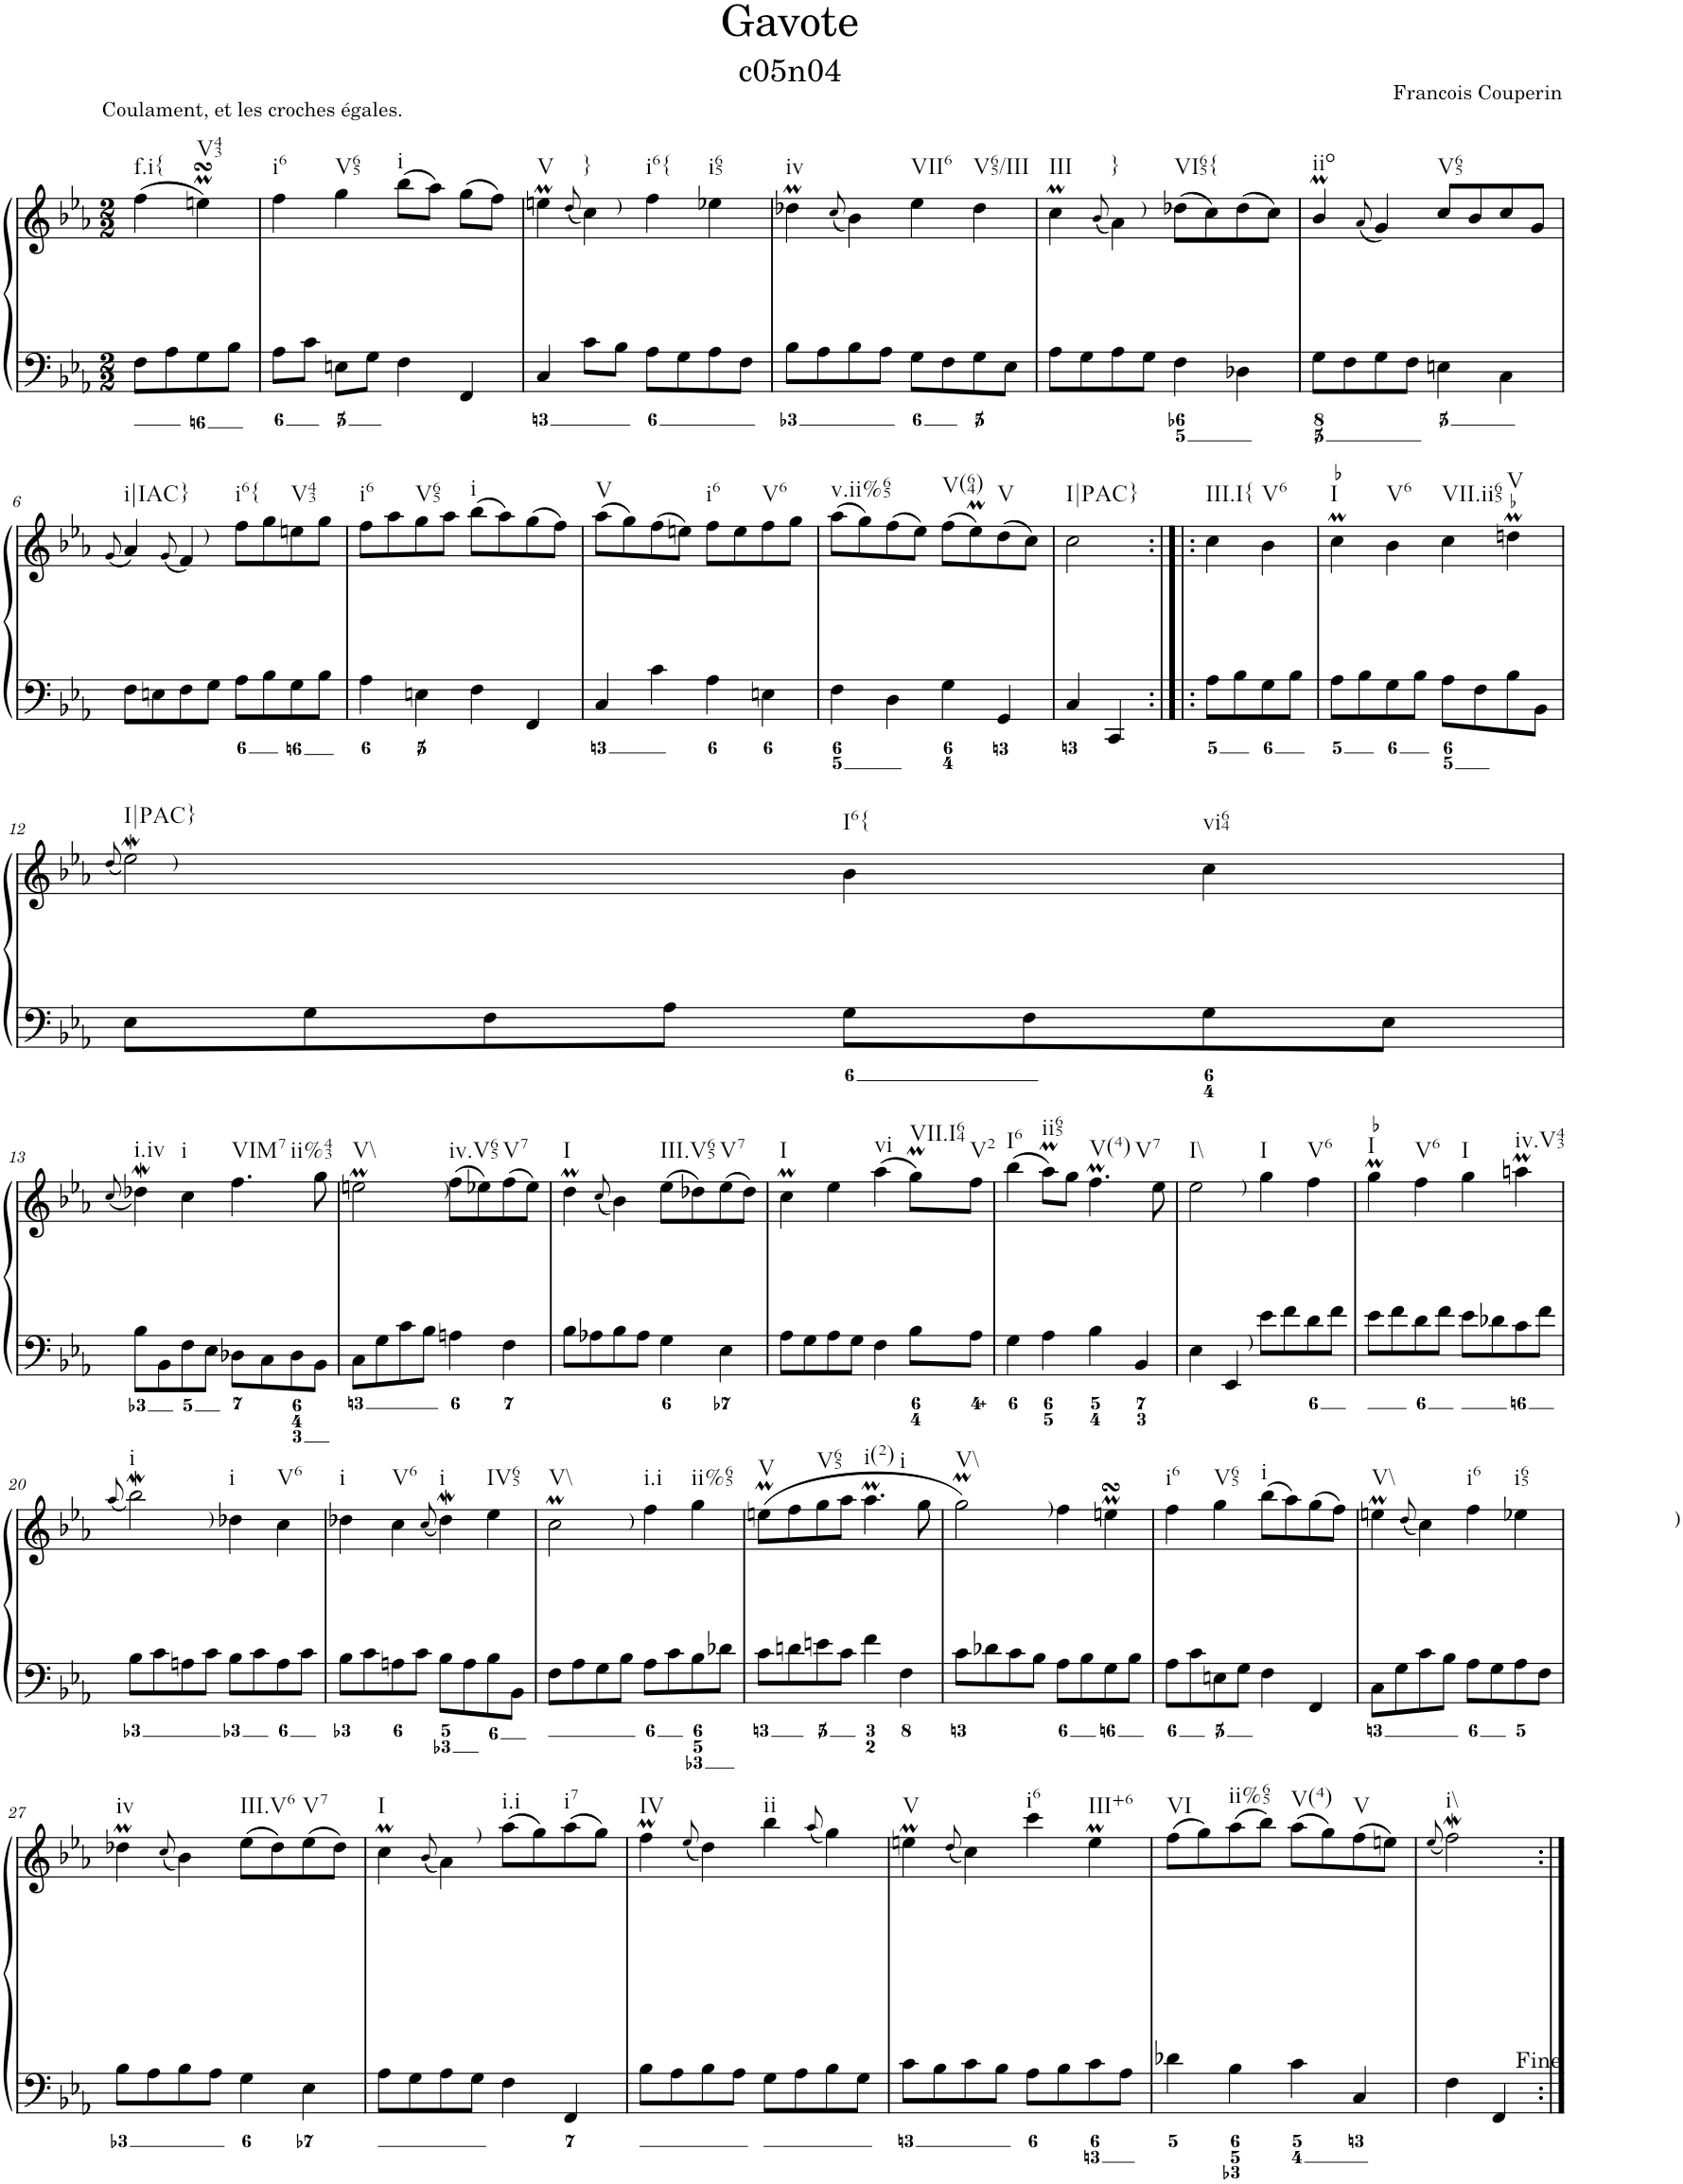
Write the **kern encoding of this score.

**kern	**kern
*part1	*part1
*staff2	*staff1
*I"Piano	*
*I'Pno.	*
*clefF4	*clefG2
*k[b-e-a-]	*k[b-e-a-]
*M2/2	*M2/2
=	=
!	!LO:TX:a:t=Coulament, et les croches égales.
!	!LO:TX:b:t=f.i{
8F\L	(4ff\
8A-\	.
!	!LO:TX:b:t=V43
8G\	4eensSsSm\)
8B-\J	.
=1	=1
!	!LO:TX:b:t=i6
8A-\L	4ff\
8c\J	.
!	!LO:TX:b:t=V65
8En\L	4gg\
8G\J	.
!	!LO:TX:b:t=i
4F\	(8bb-\L
.	8aa-\J)
4FF/	(8gg\L
.	8ff\J)
=2	=2
!	!LO:TX:b:t=V
4C/	4eenm\
.	(8qdd/
!	!LO:TX:a:t=)
!	!LO:TX:b:t=}
8c\L	4cc\)
8B-\J	.
!	!LO:TX:b:t=i6{
8A-\L	4ff\
8G\	.
!	!LO:TX:b:t=i65
8A-\	4ee-X\
8F\J	.
=3	=3
!	!LO:TX:b:t=iv
8B-\L	4dd-XM\
8A-\	.
.	(8qcc/
8B-\	4b-\)
8A-\J	.
!	!LO:TX:b:t=VII6
8G\L	4ee-\
8F\	.
!	!LO:TX:b:t=V65/III
8G\	4dd-\
8E-\J	.
=4	=4
!	!LO:TX:b:t=III
8A-\L	4ccM\
8G\	.
.	(8qb-/
!	!LO:TX:a:t=)
!	!LO:TX:b:t=}
8A-\	4a-\)
8G\J	.
!	!LO:TX:b:t=VI65{
4F\	(8dd-X\L
.	8cc\)
4D-X\	(8dd-\
.	8cc\J)
=5	=5
!	!LO:TX:b:t=iio
8G\L	4b-M/
8F\	.
.	(8qa-/
8G\	4g/)
8F\J	.
!	!LO:TX:b:t=V65
4En\	8cc/L
.	8b-/
4C\	8cc/
.	8g/J
!!LO:LB:g=z
=6	=6
.	(8qg/
!	!LO:TX:b:t=i|IAC}
8F\L	4a-/)
8En\	.
.	(8qg/
!	!LO:TX:a:t=)
8F\	4f/)
8G\J	.
!	!LO:TX:b:t=i6{
8A-\L	8ff\L
8B-\	8gg\
!	!LO:TX:b:t=V43
8G\	8een\
8B-\J	8gg\J
=7	=7
!	!LO:TX:b:t=i6
4A-\	8ff\L
.	8aa-\
!	!LO:TX:b:t=V65
4En\	8gg\
.	8aa-\J
!	!LO:TX:b:t=i
4F\	(8bb-\L
.	8aa-\)
4FF/	(8gg\
.	8ff\J)
=8	=8
!	!LO:TX:b:t=V
4C/	(8aa-\L
.	8gg\)
4c\	(8ff\
.	8een\J)
!	!LO:TX:b:t=i6
4A-\	8ff\L
.	8ee\
!	!LO:TX:b:t=V6
4En\	8ff\
.	8gg\J
=9	=9
!	!LO:TX:b:t=v.ii%65
4F\	(8aa-\L
.	8gg\)
4D\	(8ff\
.	8ee-\J)
!	!LO:TX:b:t=V(64)
4G\	(8ff\L
.	8ee-M\)
!	!LO:TX:b:t=V
4GG/	(8dd\
.	8cc\J)
=10	=10
!	!LO:TX:b:t=I|PAC}
4C/	2cc\
4CC/	.
=10X1:|!|:	=10X1:|!|:
!	!LO:TX:b:t=III.I{
8A-\L	4cc\
8B-\	.
!	!LO:TX:b:t=V6
8G\	4b-\
8B-\J	.
=11	=11
!	!LO:TX:a:t=♭
!	!LO:TX:b:t=I
8A-\L	4ccM\
8B-\	.
!	!LO:TX:b:t=V6
8G\	4b-\
8B-\J	.
!	!LO:TX:b:t=VII.ii65
8A-\L	4cc\
8F\	.
!	!LO:TX:b:t=V
!	!LO:MOR:acc=-
8B-\	4ddnm\
8BB-\J	.
!!LO:LB:g=z
=12	=12
.	(8qdd/
!	!LO:TX:a:t=)
!	!LO:TX:b:t=I|PAC}
8E-\L	2ee-w\)
8G\	.
8F\	.
8A-\J	.
!	!LO:TX:b:t=I6{
8G\L	4b-\
8F\	.
!	!LO:TX:b:t=vi64
8G\	4cc\
8E-\J	.
!!LO:LB:g=z
=13	=13
.	(8qcc/
!	!LO:TX:b:t=i.iv
8B-\L	4dd-Xw\)
8BB-\	.
!	!LO:TX:b:t=i
8F\	4cc\
8E-\J	.
!	!LO:TX:b:t=VIM7
!	!LO:TX:b:t=ii%43
8D-X\L	4.ff\
8C\	.
8D-\	.
8BB-\J	8gg\
=14	=14
!	!LO:TX:a:t=)
!	!LO:TX:b:t=V\\
8C\L	2eenm\
8G\	.
8c\	.
8B-\J	.
!	!LO:TX:b:t=iv.V65
4An\	(8ff\L
.	8ee-X\)
!	!LO:TX:b:t=V7
4F\	(8ff\
.	8ee-\J)
=15	=15
!	!LO:TX:b:t=I
8B-\L	4ddm\
8A-X\	.
.	(8qcc/
8B-\	4b-\)
8A-\J	.
!	!LO:TX:b:t=III.V65
4G\	(8ee-\L
.	8dd-X\)
!	!LO:TX:b:t=V7
4E-\	(8ee-\
.	8dd-\J)
=16	=16
!	!LO:TX:b:t=I
8A-\L	4ccM\
8G\	.
8A-\	4ee-\
8G\J	.
!	!LO:TX:b:t=vi
4F\	(4aa-\
!	!LO:TX:b:t=VII.I64
8B-\L	8ggm\L)
!	!LO:TX:b:t=V2
8A-\J	8ff\J
=17	=17
!	!LO:TX:b:t=I6
4G\	(4bb-\
!	!LO:TX:b:t=ii65
4A-\	8aa-M\L)
.	8gg\J
!	!LO:TX:b:t=V(4)
!	!LO:TX:b:t=V7
4B-\	4.ffM\
4BB-/	.
.	8ee-\
=18	=18
!	!LO:TX:a:t=)
!	!LO:TX:b:t=I\\
4E-\	2ee-\
!LO:TX:a:t=)	!
4EE-/	.
!	!LO:TX:b:t=I
8e-\L	4gg\
8f\	.
!	!LO:TX:b:t=V6
8d\	4ff\
8f\J	.
=19	=19
!	!LO:TX:a:t=♭
!	!LO:TX:b:t=I
8e-\L	4ggm\
8f\	.
!	!LO:TX:b:t=V6
8d\	4ff\
8f\J	.
!	!LO:TX:b:t=I
8e-\L	4gg\
8d-X\	.
!	!LO:TX:b:t=iv.V43
8c\	4aanm\
8f\J	.
!!LO:LB:g=z
=20	=20
.	(8qaa-/
!	!LO:TX:a:t=)
!	!LO:TX:b:t=i
8B-\L	2bb-W\)
8c\	.
8An\	.
8c\J	.
!	!LO:TX:b:t=i
8B-\L	4dd-X\
8c\	.
!	!LO:TX:b:t=V6
8A\	4cc\
8c\J	.
=21	=21
!	!LO:TX:b:t=i
8B-\L	4dd-X\
8c\	.
!	!LO:TX:b:t=V6
8An\	4cc\
8c\J	.
.	(8qcc/
!	!LO:TX:b:t=i
8B-\L	4dd-w\)
8A\	.
!	!LO:TX:b:t=IV65
8B-\	4ee-\
8BB-\J	.
=22	=22
!	!LO:TX:a:t=)
!	!LO:TX:b:t=V\\
8F\L	2ccM\
8A-\	.
8G\	.
8B-\J	.
!	!LO:TX:b:t=i.i
8A-\L	4ff\
8c\	.
!	!LO:TX:b:t=ii%65
8B-\	4gg\
8d-X\J	.
=23	=23
!	!LO:TX:b:t=V
8c\L	(8eenm\L
8dn\	8ff\
!	!LO:TX:b:t=V65
8en\	8gg\
8c\J	8aa-\J
!	!LO:TX:b:t=i(2)
!	!LO:TX:b:t=i
4f\	4.aa-M\
4F\	.
.	8gg\
=24	=24
!	!LO:TX:a:t=)
!	!LO:TX:b:t=V\\
8c\L	2ggm\)
8d-X\	.
8c\	.
8B-\J	.
8A-\L	4ff\
8B-\	.
8G\	4eenmsSsS\
8B-\J	.
=25	=25
!	!LO:TX:b:t=i6
8A-\L	4ff\
8c\	.
!	!LO:TX:b:t=V65
8En\	4gg\
8G\J	.
!	!LO:TX:b:t=i
4F\	(8bb-\L
.	8aa-\)
4FF/	(8gg\
.	8ff\J)
=26	=26
!	!LO:TX:b:t=V\\
8C\L	4eenm\
8G\	.
.	(8qdd/
!	!LO:TX:a:t=)
8c\	4cc\)
8B-\J	.
!	!LO:TX:b:t=i6
8A-\L	4ff\
8G\	.
!	!LO:TX:b:t=i65
8A-\	4ee-X\
8F\J	.
!!LO:LB:g=z
=27	=27
!	!LO:TX:b:t=iv
8B-\L	4dd-XM\
8A-\	.
.	(8qcc/
8B-\	4b-\)
8A-\J	.
!	!LO:TX:b:t=III.V6
4G\	(8ee-\L
.	8dd-\)
!	!LO:TX:b:t=V7
4E-\	(8ee-\
.	8dd-\J)
=28	=28
!	!LO:TX:b:t=I
8A-\L	4ccM\
8G\	.
.	(8qb-/
!	!LO:TX:a:t=)
8A-\	4a-\)
8G\J	.
!	!LO:TX:b:t=i.i
4F\	(8aa-\L
.	8gg\)
!	!LO:TX:b:t=i7
4FF/	(8aa-\
.	8gg\J)
=29	=29
!	!LO:TX:b:t=IV
8B-\L	4ffM\
8A-\	.
.	(8qee-/
8B-\	4dd\)
8A-\J	.
!	!LO:TX:b:t=ii
8G\L	4bb-\
8A-\	.
.	(8qaa-/
8B-\	4gg\)
8G\J	.
=30	=30
!	!LO:TX:b:t=V
8c\L	4eenm\
8B-\	.
.	(8qdd/
8c\	4cc\)
8B-\J	.
!	!LO:TX:b:t=i6
8A-\L	4ccc\
8B-\	.
!	!LO:TX:b:t=III+6
8c\	4eem\
8A-\J	.
=31	=31
!	!LO:TX:b:t=VI
4d-X\	(8ff\L
.	8gg\)
!	!LO:TX:b:t=ii%65
4B-\	(8aa-\
.	8bb-\J)
!	!LO:TX:b:t=V(4)
4c\	(8aa-\L
.	8gg\)
!	!LO:TX:b:t=V
4C/	(8ff\
.	8een\J)
=32	=32
.	(8qee-/
!	!LO:TX:b:t=i\\
4F\	2ffW\)
4FF/	.
=:|!	=:|!
*-	*-
